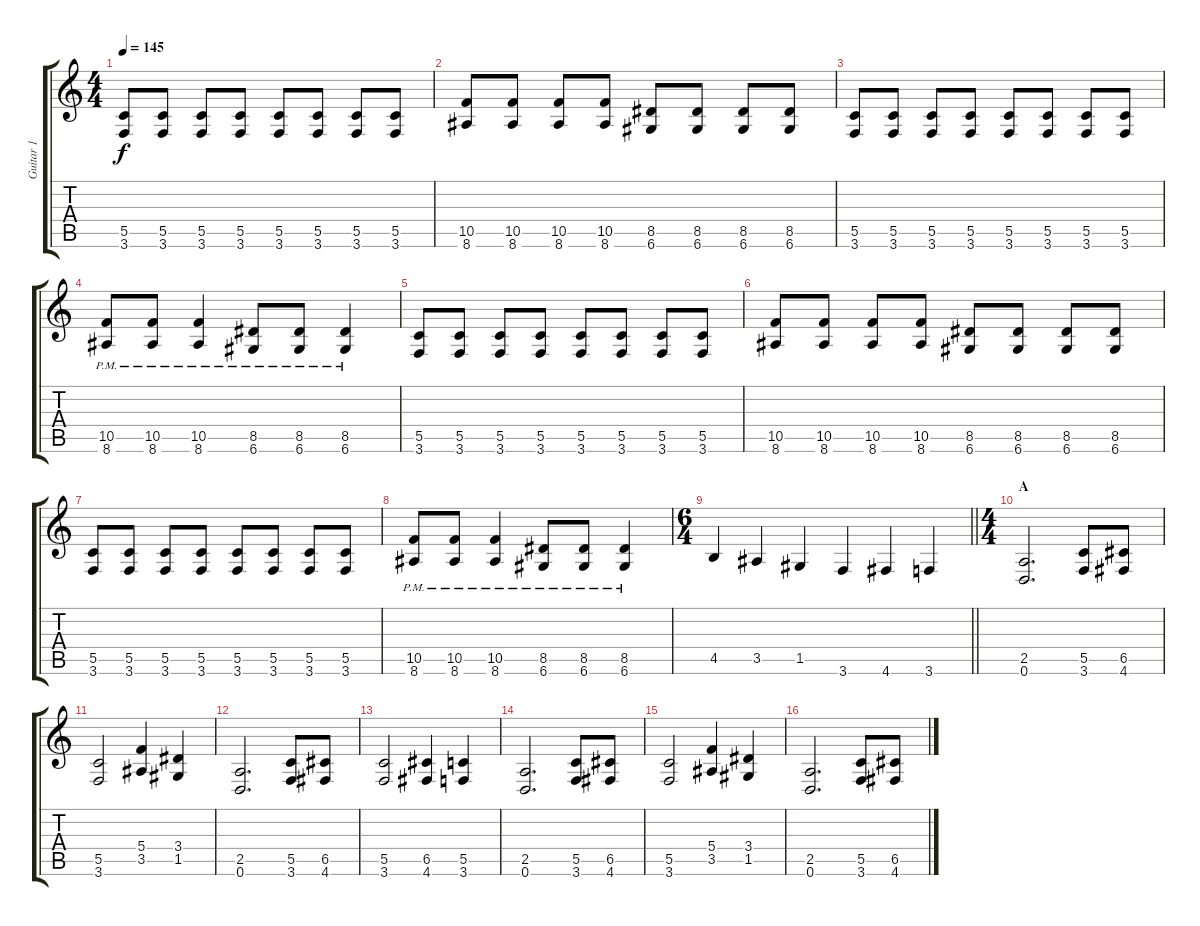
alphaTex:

\track ("Guitar 1" "Guitar 1") {instrument distortionguitar}
\staff {score tabs}
\tuning (D4 A3 F3 C3 G2 D2) {hide}
\ts (4 4)
\tempo 145
\clef g2
\ks c
(5.5 3.6).8{dy f} (5.5 3.6).8 (5.5 3.6).8 (5.5 3.6).8 (5.5 3.6).8 (5.5 3.6).8 (5.5 3.6).8 (5.5 3.6).8 |
(10.5 8.6).8 (10.5 8.6).8 (10.5 8.6).8 (10.5 8.6).8 (8.5 6.6).8 (8.5 6.6).8 (8.5 6.6).8 (8.5 6.6).8 |
(5.5 3.6).8 (5.5 3.6).8 (5.5 3.6).8 (5.5 3.6).8 (5.5 3.6).8 (5.5 3.6).8 (5.5 3.6).8 (5.5 3.6).8 |
(10.5{pm} 8.6{pm}).8 (10.5{pm} 8.6{pm}).8 (10.5{pm} 8.6{pm}).4 (8.5{pm} 6.6{pm}).8 (8.5{pm} 6.6{pm}).8 (8.5{pm} 6.6{pm}).4 |
(5.5 3.6).8 (5.5 3.6).8 (5.5 3.6).8 (5.5 3.6).8 (5.5 3.6).8 (5.5 3.6).8 (5.5 3.6).8 (5.5 3.6).8 |
(10.5 8.6).8 (10.5 8.6).8 (10.5 8.6).8 (10.5 8.6).8 (8.5 6.6).8 (8.5 6.6).8 (8.5 6.6).8 (8.5 6.6).8 |
(5.5 3.6).8 (5.5 3.6).8 (5.5 3.6).8 (5.5 3.6).8 (5.5 3.6).8 (5.5 3.6).8 (5.5 3.6).8 (5.5 3.6).8 |
(10.5{pm} 8.6{pm}).8 (10.5{pm} 8.6{pm}).8 (10.5{pm} 8.6{pm}).4 (8.5{pm} 6.6{pm}).8 (8.5{pm} 6.6{pm}).8 (8.5{pm} 6.6{pm}).4 |
\ts (6 4)
\barLineRight lightlight
4.5.4 3.5.4 1.5.4 3.6.4 4.6.4 3.6.4 |
\ts (4 4)
\section ("" "A")
(2.5 0.6).2{d} (5.5 3.6).8 (6.5 4.6).8 |
(5.5 3.6).2 (5.4 3.5).4 (3.4 1.5).4 |
(2.5 0.6).2{d} (5.5 3.6).8 (6.5 4.6).8 |
(5.5 3.6).2 (6.5 4.6).4 (5.5 3.6).4 |
(2.5 0.6).2{d} (5.5 3.6).8 (6.5 4.6).8 |
(5.5 3.6).2 (5.4 3.5).4 (3.4 1.5).4 |
(2.5 0.6).2{d} (5.5 3.6).8 (6.5 4.6).8
